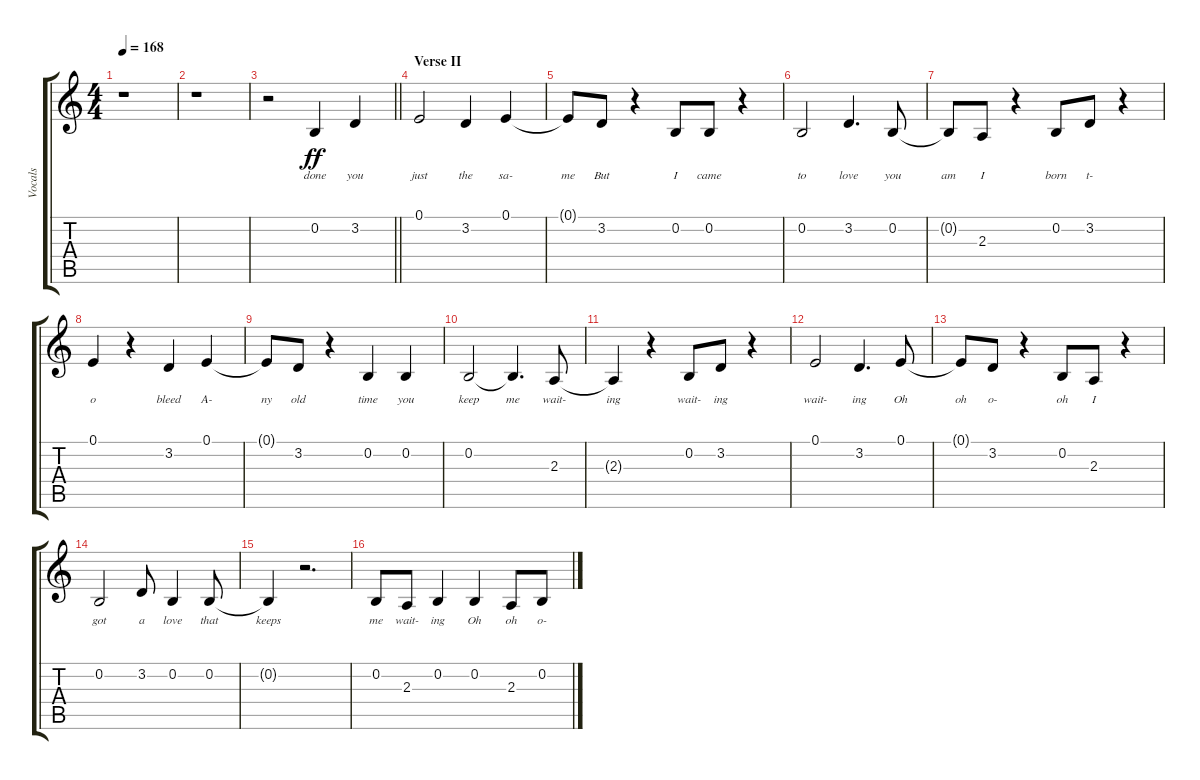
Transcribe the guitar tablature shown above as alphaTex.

\track ("Vocals" "Vocals") {instrument altosax}
\staff {score tabs}
\tuning (E4 B3 G3 D3 A2 E2) {hide}
\ts (4 4)
\tempo 168
\clef g2
\ks c
r.1{dy ff} |
r.1 |
\barLineRight lightlight
r.2 0.2.4{lyrics (0 "done") lyrics (1 "") lyrics (2 "") lyrics (3 "") lyrics (4 "")} 3.2.4{lyrics (0 "you") lyrics (1 "") lyrics (2 "") lyrics (3 "") lyrics (4 "")} |
\section ("" "Verse II")
0.1.2{lyrics (0 "just") lyrics (1 "") lyrics (2 "") lyrics (3 "") lyrics (4 "")} 3.2.4{lyrics (0 "the") lyrics (1 "") lyrics (2 "") lyrics (3 "") lyrics (4 "")} 0.1.4{lyrics (0 "sa-") lyrics (1 "") lyrics (2 "") lyrics (3 "") lyrics (4 "")} |
0.1{t}.8{lyrics (0 "me") lyrics (1 "") lyrics (2 "") lyrics (3 "") lyrics (4 "")} 3.2.8{lyrics (0 "But") lyrics (1 "") lyrics (2 "") lyrics (3 "") lyrics (4 "")} r.4 0.2.8{lyrics (0 "I") lyrics (1 "") lyrics (2 "") lyrics (3 "") lyrics (4 "")} 0.2.8{lyrics (0 "came") lyrics (1 "") lyrics (2 "") lyrics (3 "") lyrics (4 "")} r.4 |
0.2.2{lyrics (0 "to") lyrics (1 "") lyrics (2 "") lyrics (3 "") lyrics (4 "")} 3.2.4{d lyrics (0 "love") lyrics (1 "") lyrics (2 "") lyrics (3 "") lyrics (4 "")} 0.2.8{lyrics (0 "you") lyrics (1 "") lyrics (2 "") lyrics (3 "") lyrics (4 "")} |
0.2{t}.8{lyrics (0 "am") lyrics (1 "") lyrics (2 "") lyrics (3 "") lyrics (4 "")} 2.3.8{lyrics (0 "I") lyrics (1 "") lyrics (2 "") lyrics (3 "") lyrics (4 "")} r.4 0.2.8{lyrics (0 "born") lyrics (1 "") lyrics (2 "") lyrics (3 "") lyrics (4 "")} 3.2.8{lyrics (0 "t-") lyrics (1 "") lyrics (2 "") lyrics (3 "") lyrics (4 "")} r.4 |
0.1.4{lyrics (0 "o") lyrics (1 "") lyrics (2 "") lyrics (3 "") lyrics (4 "")} r.4 3.2.4{lyrics (0 "bleed") lyrics (1 "") lyrics (2 "") lyrics (3 "") lyrics (4 "")} 0.1.4{lyrics (0 "A-") lyrics (1 "") lyrics (2 "") lyrics (3 "") lyrics (4 "")} |
0.1{t}.8{lyrics (0 "ny") lyrics (1 "") lyrics (2 "") lyrics (3 "") lyrics (4 "")} 3.2.8{lyrics (0 "old") lyrics (1 "") lyrics (2 "") lyrics (3 "") lyrics (4 "")} r.4 0.2.4{lyrics (0 "time") lyrics (1 "") lyrics (2 "") lyrics (3 "") lyrics (4 "")} 0.2.4{lyrics (0 "you") lyrics (1 "") lyrics (2 "") lyrics (3 "") lyrics (4 "")} |
0.2.2{lyrics (0 "keep") lyrics (1 "") lyrics (2 "") lyrics (3 "") lyrics (4 "")} 0.2{t}.4{d lyrics (0 "me") lyrics (1 "") lyrics (2 "") lyrics (3 "") lyrics (4 "")} 2.3.8{lyrics (0 "wait-") lyrics (1 "") lyrics (2 "") lyrics (3 "") lyrics (4 "")} |
2.3{t}.4{lyrics (0 "ing") lyrics (1 "") lyrics (2 "") lyrics (3 "") lyrics (4 "")} r.4 0.2.8{lyrics (0 "wait-") lyrics (1 "") lyrics (2 "") lyrics (3 "") lyrics (4 "")} 3.2.8{lyrics (0 "ing") lyrics (1 "") lyrics (2 "") lyrics (3 "") lyrics (4 "")} r.4 |
0.1.2{lyrics (0 "wait-") lyrics (1 "") lyrics (2 "") lyrics (3 "") lyrics (4 "")} 3.2.4{d lyrics (0 "ing") lyrics (1 "") lyrics (2 "") lyrics (3 "") lyrics (4 "")} 0.1.8{lyrics (0 "Oh") lyrics (1 "") lyrics (2 "") lyrics (3 "") lyrics (4 "")} |
0.1{t}.8{lyrics (0 "oh") lyrics (1 "") lyrics (2 "") lyrics (3 "") lyrics (4 "")} 3.2.8{lyrics (0 "o-") lyrics (1 "") lyrics (2 "") lyrics (3 "") lyrics (4 "")} r.4 0.2.8{lyrics (0 "oh") lyrics (1 "") lyrics (2 "") lyrics (3 "") lyrics (4 "")} 2.3.8{lyrics (0 "I") lyrics (1 "") lyrics (2 "") lyrics (3 "") lyrics (4 "")} r.4 |
0.2.2{lyrics (0 "got") lyrics (1 "") lyrics (2 "") lyrics (3 "") lyrics (4 "")} 3.2.8{lyrics (0 "a") lyrics (1 "") lyrics (2 "") lyrics (3 "") lyrics (4 "")} 0.2.4{lyrics (0 "love") lyrics (1 "") lyrics (2 "") lyrics (3 "") lyrics (4 "")} 0.2.8{lyrics (0 "that") lyrics (1 "") lyrics (2 "") lyrics (3 "") lyrics (4 "")} |
0.2{t}.4{lyrics (0 "keeps") lyrics (1 "") lyrics (2 "") lyrics (3 "") lyrics (4 "")} r.2{d} |
0.2.8{lyrics (0 "me") lyrics (1 "") lyrics (2 "") lyrics (3 "") lyrics (4 "")} 2.3.8{lyrics (0 "wait-") lyrics (1 "") lyrics (2 "") lyrics (3 "") lyrics (4 "")} 0.2.4{lyrics (0 "ing") lyrics (1 "") lyrics (2 "") lyrics (3 "") lyrics (4 "")} 0.2.4{lyrics (0 "Oh") lyrics (1 "") lyrics (2 "") lyrics (3 "") lyrics (4 "")} 2.3.8{lyrics (0 "oh") lyrics (1 "") lyrics (2 "") lyrics (3 "") lyrics (4 "")} 0.2.8{lyrics (0 "o-") lyrics (1 "") lyrics (2 "") lyrics (3 "") lyrics (4 "")}
